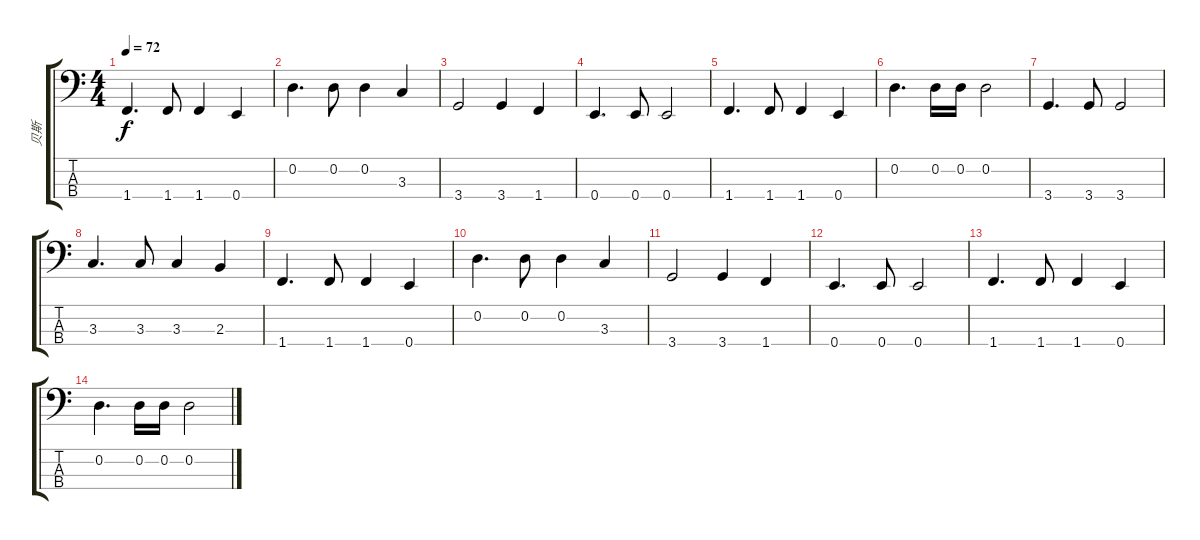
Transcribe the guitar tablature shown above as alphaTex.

\track ("贝斯" "贝斯") {instrument electricbassfinger}
\staff {score tabs}
\tuning (G2 D2 A1 E1) {hide}
\ts (4 4)
\tempo 72
\clef f4
\ks c
1.4.4{d dy f} 1.4.8 1.4.4 0.4.4 |
0.2.4{d} 0.2.8 0.2.4 3.3.4 |
3.4.2 3.4.4 1.4.4 |
0.4.4{d} 0.4.8 0.4.2 |
1.4.4{d} 1.4.8 1.4.4 0.4.4 |
0.2.4{d} 0.2.16 0.2.16 0.2.2 |
3.4.4{d} 3.4.8 3.4.2 |
3.3.4{d} 3.3.8 3.3.4 2.3.4 |
1.4.4{d} 1.4.8 1.4.4 0.4.4 |
0.2.4{d} 0.2.8 0.2.4 3.3.4 |
3.4.2 3.4.4 1.4.4 |
0.4.4{d} 0.4.8 0.4.2 |
1.4.4{d} 1.4.8 1.4.4 0.4.4 |
0.2.4{d} 0.2.16 0.2.16 0.2.2
